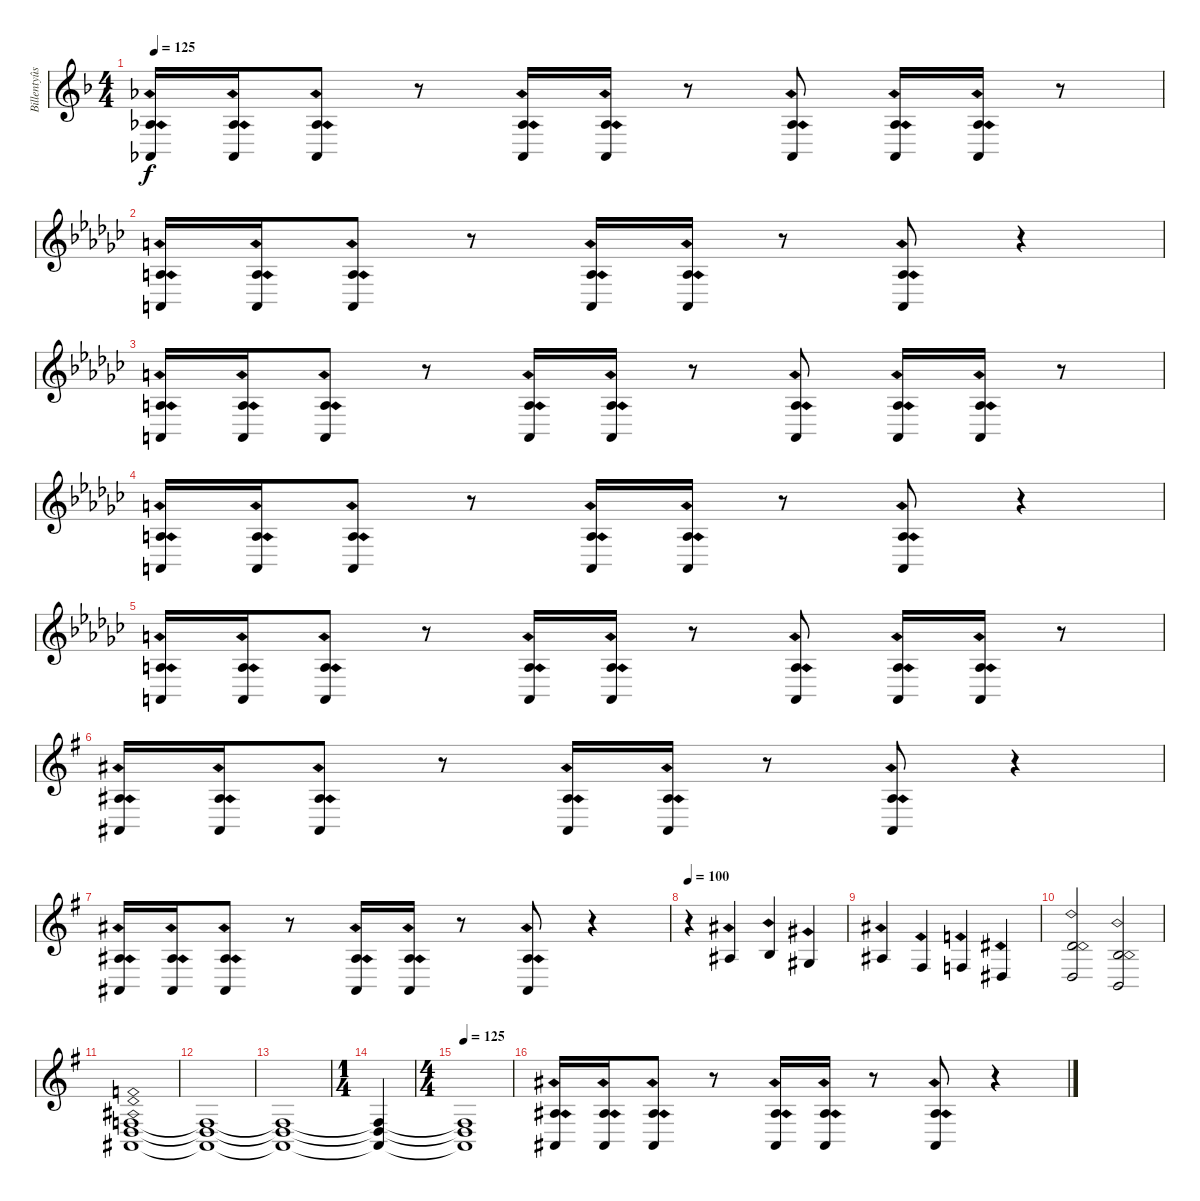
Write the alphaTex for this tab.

\track ("Billentyûs (Mats Olausson)" "Billentyûs") {instrument synthstrings1}
\staff {score}
\tuning (E4 B3 G3 D3 A2 E2 B1) {hide}
\ts (4 4)
\tempo 125
\clef g2
\ks f
(1.3{ph 12} 4.6{ph 12}).16{dy f} (1.3{ph 12} 4.6{ph 12}).16 (1.3{ph 12} 4.6{ph 12}).8 r.8 (1.3{ph 12} 4.6{ph 12}).16 (1.3{ph 12} 4.6{ph 12}).16 r.8 (1.3{ph 12} 4.6{ph 12}).8 (1.3{ph 12} 4.6{ph 12}).16 (1.3{ph 12} 4.6{ph 12}).16 r.8 |
\ks gb
(2.3{ph 12} 0.5{ph 12}).16 (2.3{ph 12} 0.5{ph 12}).16 (2.3{ph 12} 0.5{ph 12}).8 r.8 (2.3{ph 12} 0.5{ph 12}).16 (2.3{ph 12} 0.5{ph 12}).16 r.8 (2.3{ph 12} 0.5{ph 12}).8 r.4 |
(2.3{ph 12} 0.5{ph 12}).16 (2.3{ph 12} 0.5{ph 12}).16 (2.3{ph 12} 0.5{ph 12}).8 r.8 (2.3{ph 12} 0.5{ph 12}).16 (2.3{ph 12} 0.5{ph 12}).16 r.8 (2.3{ph 12} 0.5{ph 12}).8 (2.3{ph 12} 0.5{ph 12}).16 (2.3{ph 12} 0.5{ph 12}).16 r.8 |
(2.3{ph 12} 0.5{ph 12}).16 (2.3{ph 12} 0.5{ph 12}).16 (2.3{ph 12} 0.5{ph 12}).8 r.8 (2.3{ph 12} 0.5{ph 12}).16 (2.3{ph 12} 0.5{ph 12}).16 r.8 (2.3{ph 12} 0.5{ph 12}).8 r.4 |
(2.3{ph 12} 0.5{ph 12}).16 (2.3{ph 12} 0.5{ph 12}).16 (2.3{ph 12} 0.5{ph 12}).8 r.8 (2.3{ph 12} 0.5{ph 12}).16 (2.3{ph 12} 0.5{ph 12}).16 r.8 (2.3{ph 12} 0.5{ph 12}).8 (2.3{ph 12} 0.5{ph 12}).16 (2.3{ph 12} 0.5{ph 12}).16 r.8 |
\ks g
(3.3{ph 12} 1.5{ph 12}).16 (3.3{ph 12} 1.5{ph 12}).16 (3.3{ph 12} 1.5{ph 12}).8 r.8 (3.3{ph 12} 1.5{ph 12}).16 (3.3{ph 12} 1.5{ph 12}).16 r.8 (3.3{ph 12} 1.5{ph 12}).8 r.4 |
(3.3{ph 12} 1.5{ph 12}).16 (3.3{ph 12} 1.5{ph 12}).16 (3.3{ph 12} 1.5{ph 12}).8 r.8 (3.3{ph 12} 1.5{ph 12}).16 (3.3{ph 12} 1.5{ph 12}).16 r.8 (3.3{ph 12} 1.5{ph 12}).8 r.4 |
\tempo 100
r.4 3.3{ph 12}.4 0.2{ph 12}.4 1.3{ph 12}.4 |
3.3{ph 12}.4 4.4{ph 12}.4 3.4{ph 12}.4 1.4{ph 12}.4 |
(3.2{ph 12} 0.4{ph 12}).2 (0.2{ph 12} 2.5{ph 12}).2 |
(3.4{ph 12} 5.5{ph 12} 6.6{ph 12}).1 |
(3.4{t} 5.5{t} 6.6{t}).1 |
(3.4{t} 5.5{t} 6.6{t}).1 |
\ts (1 4)
(3.4{t} 5.5{t} 6.6{t}).4 |
\ts (4 4)
\tempo 125
(3.4{t} 5.5{t} 6.6{t}).1 |
(3.3{ph 12} 1.5{ph 12}).16 (3.3{ph 12} 1.5{ph 12}).16 (3.3{ph 12} 1.5{ph 12}).8 r.8 (3.3{ph 12} 1.5{ph 12}).16 (3.3{ph 12} 1.5{ph 12}).16 r.8 (3.3{ph 12} 1.5{ph 12}).8 r.4
